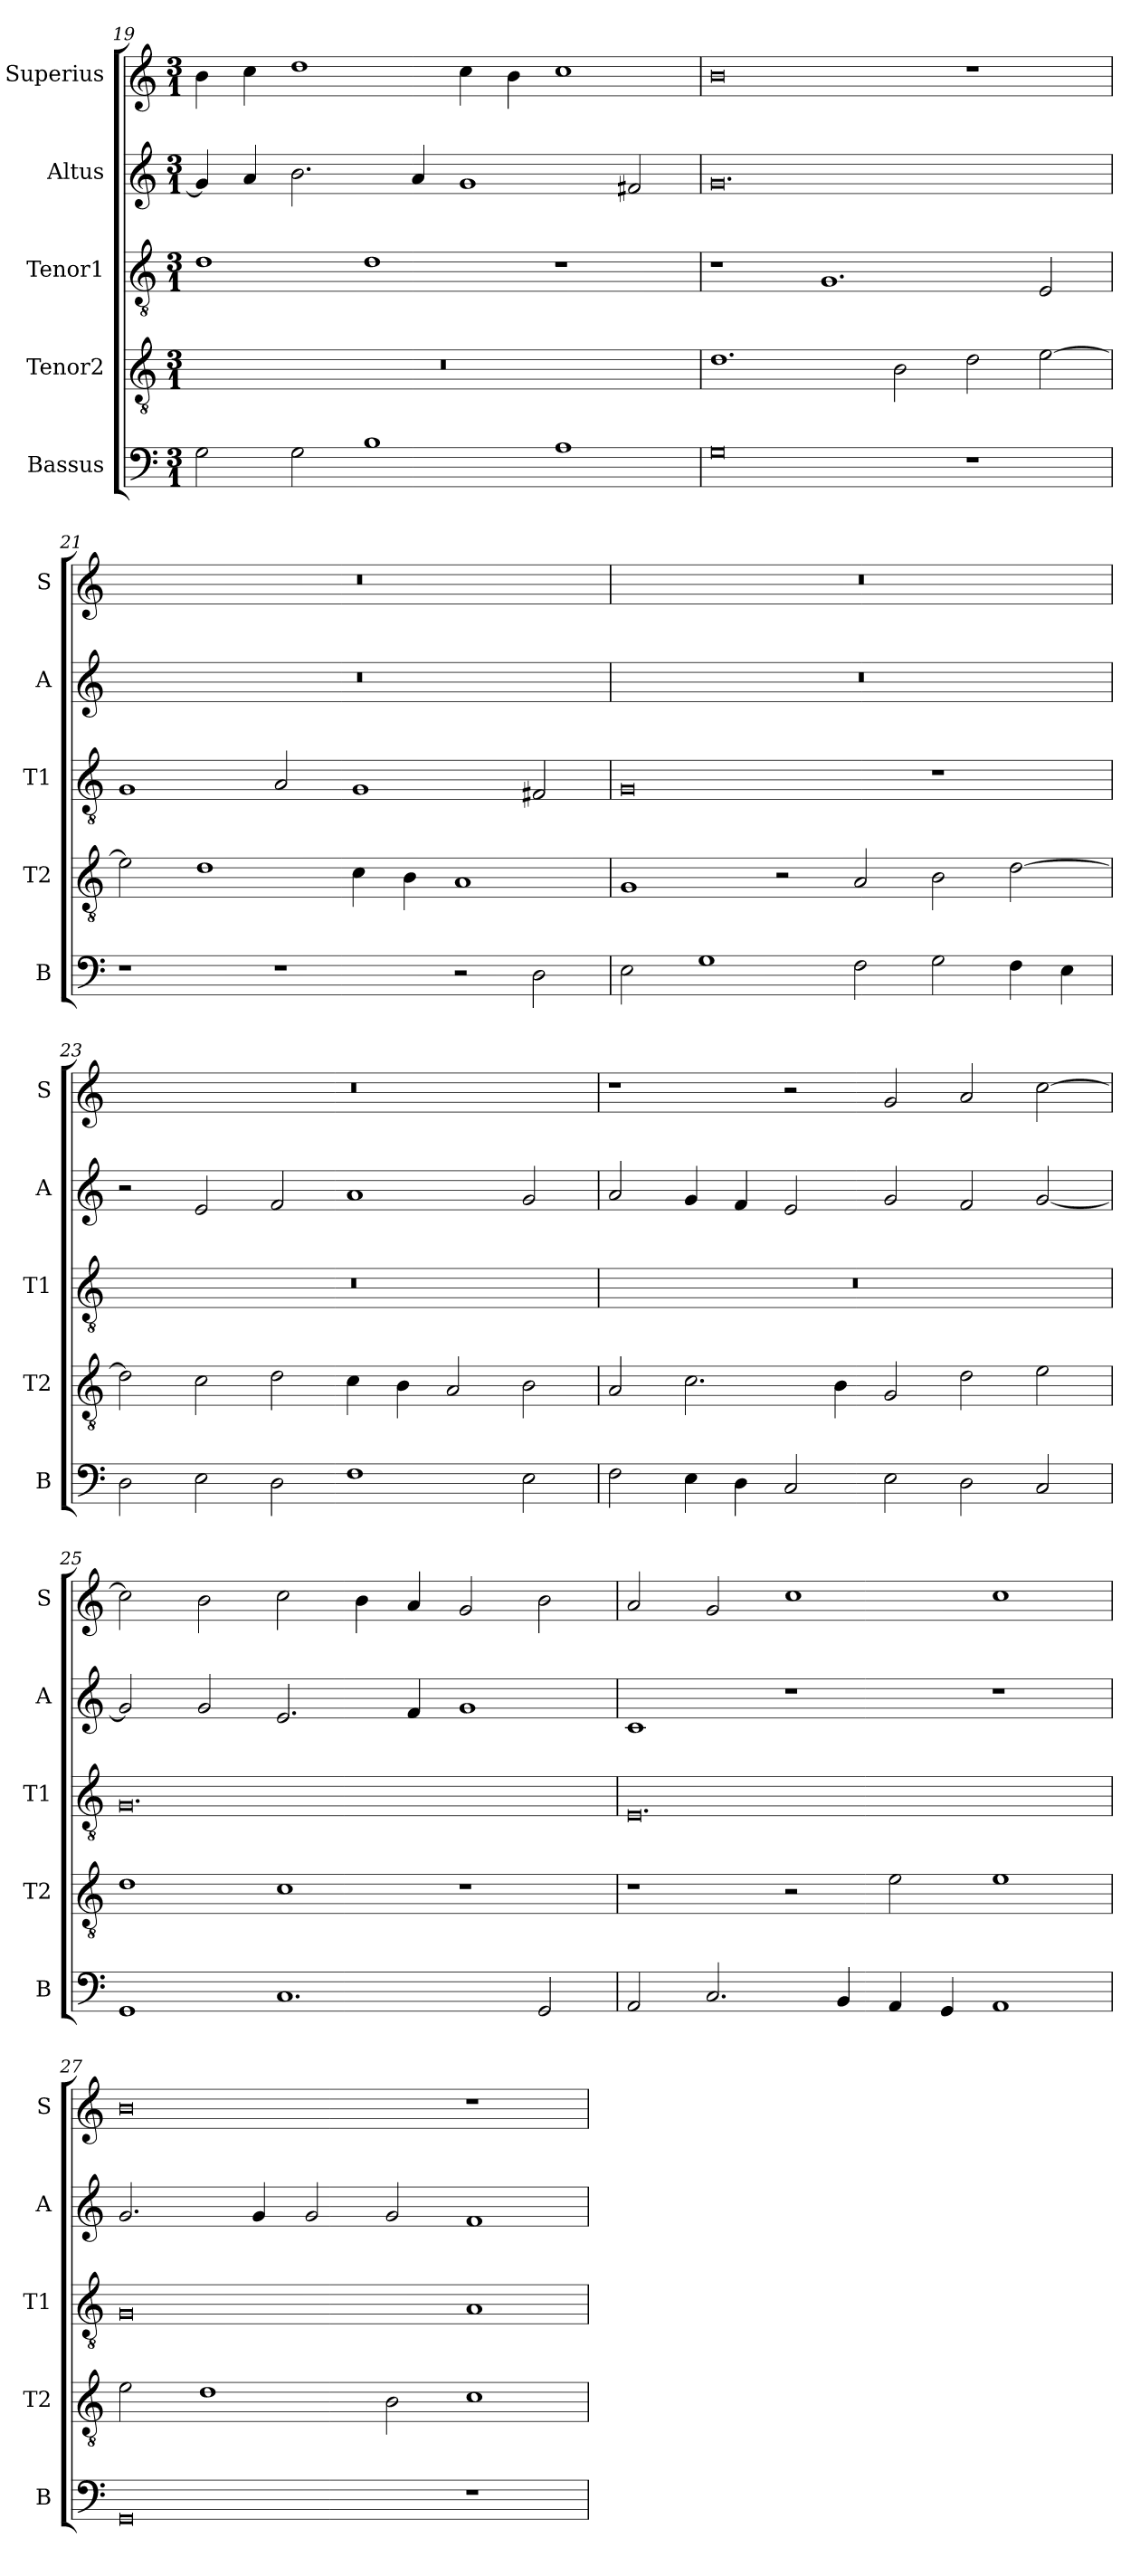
**kern	**kern	**kern	**kern	**kern
*part5	*part4	*part3	*part2	*part1
*staff5	*staff4	*staff3	*staff2	*staff1
*I"Bassus	*I"Tenor2	*I"Tenor1	*I"Altus	*I"Superius
*I'B	*I'T2	*I'T1	*I'A	*I'S
*clefF4	*clefGv2	*clefGv2	*clefG2	*clefG2
*k[]	*k[]	*k[]	*k[]	*k[]
*M3/1	*M3/1	*M3/1	*M3/1	*M3/1
=19	=19	=19	=19	=19
2G\	0.r	1d	4g/]	4b\
.	.	.	4a/	4cc\
2G\	.	.	2.b\	1dd
1B	.	1d	.	.
.	.	.	4a/	.
.	.	.	1g	4cc\
.	.	.	.	4b\
1A	.	1r	.	1cc
.	.	.	2f#X/	.
=20	=20	=20	=20	=20
0G	1.d	1r	0.g	0b
.	.	1.G	.	.
.	2B\	.	.	.
1r	2d\	.	.	1r
.	[2e\	2E/	.	.
=21	=21	=21	=21	=21
1r	2e\]	1G	0.r	0.r
.	1d	.	.	.
1r	.	2A/	.	.
.	4c\	1G	.	.
.	4B\	.	.	.
2r	1A	.	.	.
2D\	.	2F#X/	.	.
=22	=22	=22	=22	=22
2E\	1G	0G	0.r	0.r
1G	.	.	.	.
.	2r	.	.	.
2F\	2A/	.	.	.
2G\	2B\	1r	.	.
4F\	[2d\	.	.	.
4E\	.	.	.	.
=23	=23	=23	=23	=23
2D\	2d\]	0.r	2r	0.r
2E\	2c\	.	2e/	.
2D\	2d\	.	2f/	.
1F	4c\	.	1a	.
.	4B\	.	.	.
.	2A/	.	.	.
2E\	2B\	.	2g/	.
=24	=24	=24	=24	=24
2F\	2A/	0.r	2a/	1r
4E\	2.c\	.	4g/	.
4D\	.	.	4f/	.
2C/	.	.	2e/	2r
.	4B\	.	.	.
2E\	2G/	.	2g/	2g/
2D\	2d\	.	2f/	2a/
2C/	2e\	.	[2g/	[2cc\
=25	=25	=25	=25	=25
1GG	1d	0.G	2g/]	2cc\]
.	.	.	2g/	2b\
1.C	1c	.	2.e/	2cc\
.	.	.	.	4b\
.	.	.	4f/	4a/
.	1r	.	1g	2g/
2GG/	.	.	.	2b\
=26	=26	=26	=26	=26
2AA/	1r	0.E	1c	2a/
2.C/	.	.	.	2g/
.	2r	.	1r	1cc
4BB/	.	.	.	.
4AA/	2e\	.	.	.
4GG/	.	.	.	.
1AA	1e	.	1r	1cc
=27	=27	=27	=27	=27
0GG	2e\	0G	2.g/	0b
.	1d	.	.	.
.	.	.	4g/	.
.	.	.	2g/	.
.	2B\	.	2g/	.
1r	1c	1A	1f	1r
=	=	=	=	=
*-	*-	*-	*-	*-
